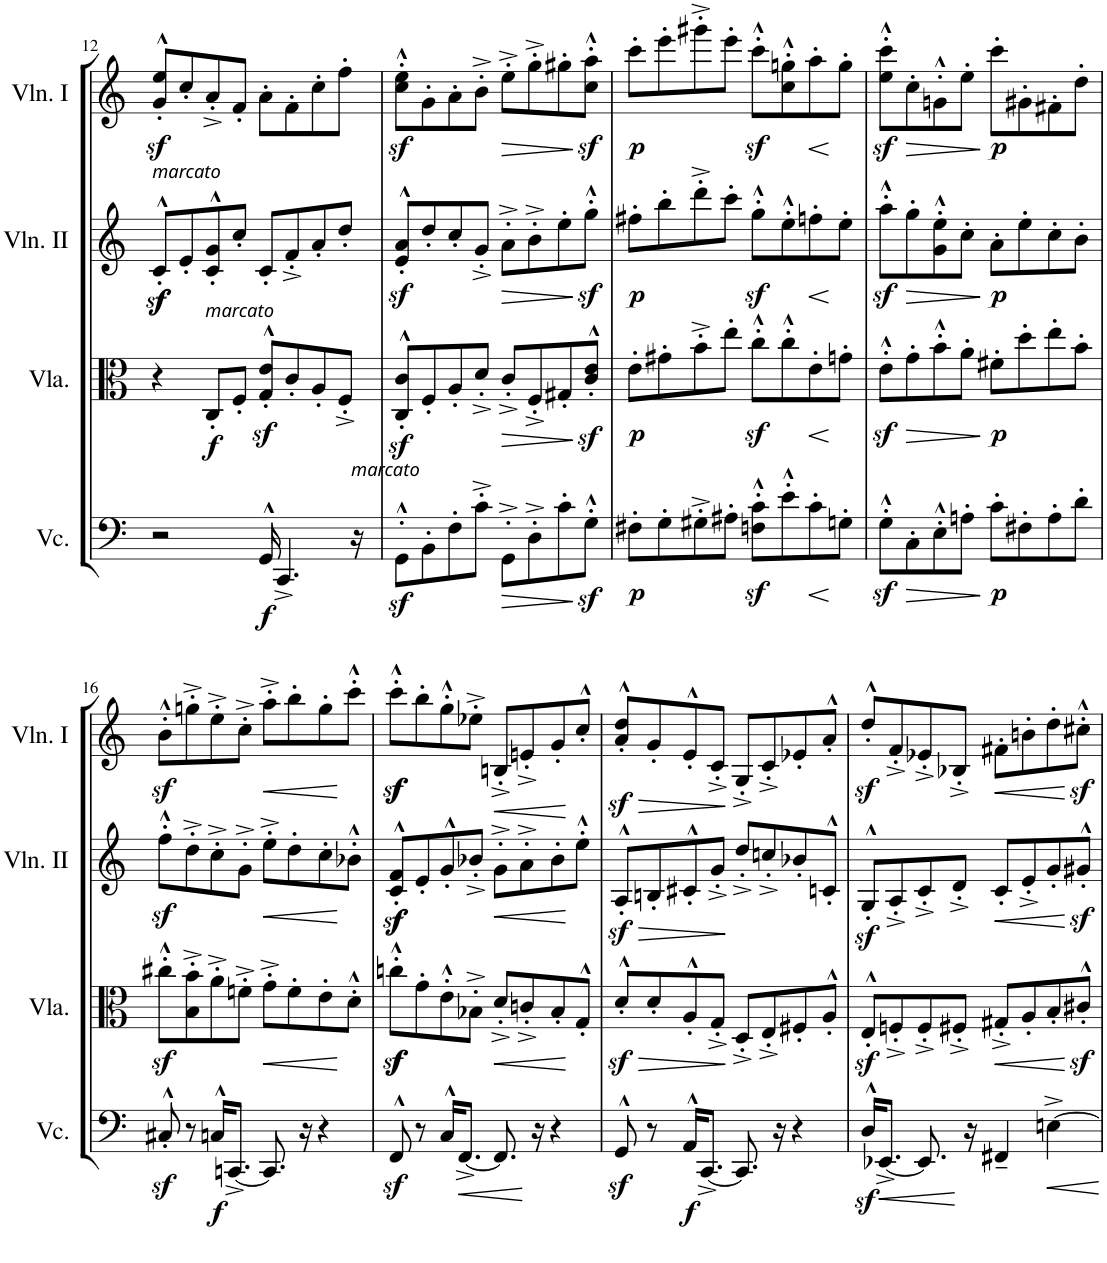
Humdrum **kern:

**kern	**dynam	**kern	**dynam	**kern	**dynam	**kern	**dynam
*part4	*part4	*part3	*part3	*part2	*part2	*part1	*part1
*staff4	*staff4	*staff3	*staff3	*staff2	*staff2	*staff1	*staff1
*I"Violoncello	*	*I"Viola	*	*I"Violin II	*	*I"Violin I	*
*I'Vc.	*	*I'Vla.	*	*I'Vln. II	*	*I'Vln. I	*
!!LO:PB:g=z
*clefF4	*	*clefC3	*	*clefG2	*	*clefG2	*
*k[]	*	*k[]	*	*k[]	*	*k[]	*
*M4/4	*	*M4/4	*	*M4/4	*	*M4/4	*
=12	=12	=12	=12	=12	=12	=12	=12
!	!	!	!	!LO:TX:a:i:t=marcato	!	!	!
!	!	!	!	!	!LO:DY:b	!	!
2r	.	4r	.	8cz<'^^/L	f	8g/z<'^^ 8ee/z<'^^L	.
.	.	.	.	8e'/	.	8cc'/	.
!	!	!LO:TX:a:i:t=marcato	!	!	!	!	!
!	!	!	!LO:DY:b	!	!	!	!
.	.	8C'/L	f	8c/'^^ 8g/'^^	.	8a'^/	.
.	.	8F'/J	.	8cc'/J	.	8f'/J	.
!	!LO:DY:b	!	!	!	!	!	!
16GG^^/	f	8G/z<'^^ 8e/z<'^^L	.	8c'/L	.	8a'\L	.
4.CC^/	.	.	.	.	.	.	.
.	.	8c'/	.	8f'^/	.	8f'\	.
.	.	8A'/	.	8a'/	.	8cc'\	.
.	.	8F'^/J	.	8dd'/J	.	8ff'\J	.
!LO:TX:a:i:t=marcato	!	!	!	!	!	!	!
16r	.	.	.	.	.	.	.
=13	=13	=13	=13	=13	=13	=13	=13
8GGz<'^^\L	.	8C/z<'^^ 8c/z<'^^L	.	8e/z<'^^ 8a/z<'^^L	.	8cc\z<'^^ 8ee\z<'^^L	.
8BB'\	.	8F'/	.	8dd'/	.	8g'\	.
8F'\	.	8A'/	.	8cc'/	.	8a'\	.
8c'^\J	.	8d'^/J	.	8g'^/J	.	8b'^\J	.
!	!LO:HP:b	!	!LO:HP:b	!	!LO:HP:b	!	!LO:HP:b
8GG'^\L	>	8c'^/L	>	8a'^\L	>	8ee'^\L	>
8D'^\	.	8F'^/	.	8b'^\	.	8gg'^\	.
8c'\	.	8G#X'/	.	8ee'\	.	8gg#X'\	.
8Gz<'^^\J	.	8c/z<'^^ 8e/z<'^^J	.	8ggz<'^^\J	.	8cc\z<'^^ 8aa\z<'^^J	]
=14	=14	=14	=14	=14	=14	=14	=14
!	!LO:DY:b	!	!LO:DY:b	!	!LO:DY:b	!	!LO:DY:b
8F#X'\L	p	8e'\L	p	8ff#X'\L	p	8ccc'\L	p
8G'\	.	8g#X'\	.	8bb'\	.	8eee'\	.
8G#X'^\	.	8b'^\	.	8ddd'^\	.	8ggg#X'^\	.
8A#X'\J	.	8ee'\J	.	8ccc'\J	.	8eee'\J	.
8Fn\z<'^^ 8c\z<'^^L	.	8ccz<'^^\L	.	8ggz<'^^\L	.	8cccz<'^^\L	.
8e'^^\	.	8cc'^^\	.	8ee'^^\	.	8cc\'^^ 8ggn\'^^	.
!	!LO:HP:b	!	!LO:HP:b	!	!LO:HP:b	!	!LO:HP:b
8c'\	<	8e'\	<	8ffn'\	<	8aa'\	<
8Gn'\J	]	8gn'\J	]	8ee'\J	]	8gg'\J	[
=15	=15	=15	=15	=15	=15	=15	=15
8Gz<'^^\L	.	8ez<'^^\L	.	8aaz<'^^\L	.	8ee\z<'^^ 8ccc\z<'^^L	.
!	!LO:HP:b	!	!LO:HP:b	!	!LO:HP:b	!	!LO:HP:b
8C'\	>	8g'\	>	8gg'\	>	8cc'\	>
8E'^^\	.	8b'^^\	.	8g\'^^ 8ee\'^^	.	8gn'^^\	.
8An'\J	.	8a'\J	.	8cc'\J	.	8ee'\J	.
!	!LO:DY:n=1:b	!	!LO:DY:n=1:b	!	!LO:DY:n=1:b	!	!LO:DY:n=1:b
8c'\L	[ p	8f#X'\L	[ p	8a'\L	[ p	8ccc'\L	] p
8F#X'\	.	8dd'\	.	8ee'\	.	8g#X'\	.
8A'\	.	8ee'\	.	8cc'\	.	8f#X'\	.
8d'\J	.	8b'\J	.	8b'\J	.	8dd'\J	.
!!LO:LB:g=z
=16	=16	=16	=16	=16	=16	=16	=16
8C#Xz<'^^/	.	8cc#Xz<'^^\L	.	8ffz<'^^\L	.	8bz<'^^\L	.
8r	.	8B\'^ 8b\'^	.	8dd'^\	.	8ggn'^\	.
!	!LO:DY:b	!	!	!	!	!	!
16Cn^^/KL	f	8a'^\	.	8cc'^\	.	8ee'^\	.
[8.CCn^/J	.	.	.	.	.	.	.
.	.	8fn'^\J	.	8g'^\J	.	8cc'^\J	.
!	!	!	!LO:HP:b	!	!LO:HP:b	!	!LO:HP:b
8.CC/]	.	8g'^\L	<	8ee'^\L	<	8aa'^\L	<
.	.	8f'\	.	8dd'\	.	8bb'\	.
16r	.	.	.	.	.	.	.
4r	.	8e'\	.	8cc'\	.	8gg'\	.
.	.	8d'^^\J	]	8b-X'^^\J	]	8ccc'^^\J	[
=17	=17	=17	=17	=17	=17	=17	=17
!	!	!	!LO:DY:b	!	!LO:DY:b	!	!LO:DY:b
8FFz<^^/	.	8ccnz<'^^\L	f	8c/z<'^^ 8f/z<'^^L	f	8cccz<'^^\L	f
8r	.	8g'\	.	8e'/	.	8bb'\	.
16C^^/KL	.	8e'^^\	.	8g'^^/	.	8gg'^^\	.
!	!LO:HP:b	!	!	!	!	!	!
[8.FF^/J	<	.	.	.	.	.	.
.	.	8B-X'^\J	.	8b-X'^/J	.	8ee-X'^\J	.
!	!	!	!LO:HP:b	!	!LO:HP:b	!	!LO:HP:b
8.FF/]	.	8d'^/L	<	8g'^\L	<	8Bn'^/L	<
.	.	8cn'^/	.	8a'^\	.	8en'^/	.
16r	]	.	.	.	.	.	.
4r	.	8B-'/	.	8b-'\	.	8g'/	.
.	.	8G'^^/J	[	8ee'^^\J	[	8cc'^^/J	[
=18	=18	=18	=18	=18	=18	=18	=18
!	!	!	!LO:HP:b	!	!LO:HP:b	!	!LO:HP:b
8GGz<^^/	.	8dz<'^^/L	>	8Az<'^^/L	>	8a/z<'^^ 8dd/z<'^^L	>
8r	.	8d'/	.	8Bn'/	.	8g'/	.
!	!LO:DY:b	!	!	!	!	!	!
16AA^^/KL	f	8A'^^/	.	8c#X'^^/	.	8e'^^/	.
[8.CC^/J	.	.	.	.	.	.	.
.	.	8G'^/J	.	8g'^/J	.	8c'^/J	.
8.CC/]	.	8D'^/L	[	8dd'^/L	[	8G'^/L	]
.	.	8E'^/	.	8ccn'^/	.	8c'^/	.
16r	.	.	.	.	.	.	.
4r	.	8F#X'/	.	8b-X'/	.	8e-X'/	.
.	.	8A'^^/J	.	8cn'^^/J	.	8a'^^/J	.
=19	=19	=19	=19	=19	=19	=19	=19
16Dz<^^/KL	.	8Ez<'^^/L	.	8Gz<'^^/L	.	8ddz<'^^/L	.
[8.EE-X^/J	.	.	.	.	.	.	.
.	.	8Fn'^/	.	8A'^/	.	8f'^/	.
8.EE-/]	.	8F'^/	.	8c'^/	.	8e-X'^/	.
.	.	8F#X'^/J	.	8d'^/J	.	8B-X'^/J	.
16r	[	.	.	.	.	.	.
!	!	!	!	!	!	!	!LO:HP:b
4FF#X~/	.	8G#X'^/L	.	8c'/L	.	8f#X'\L	<
.	.	8A'/	.	8e'^/	.	8bn'\	.
[4En^\	.	8B'/	.	8g'/	.	8dd'\	.
.	.	8c#Xz<'^^/J	]	8g#Xz<'^^/J	]	8cc#Xz<'^^\J	[
=	=	=	=	=	=	=	=
*-	*-	*-	*-	*-	*-	*-	*-
